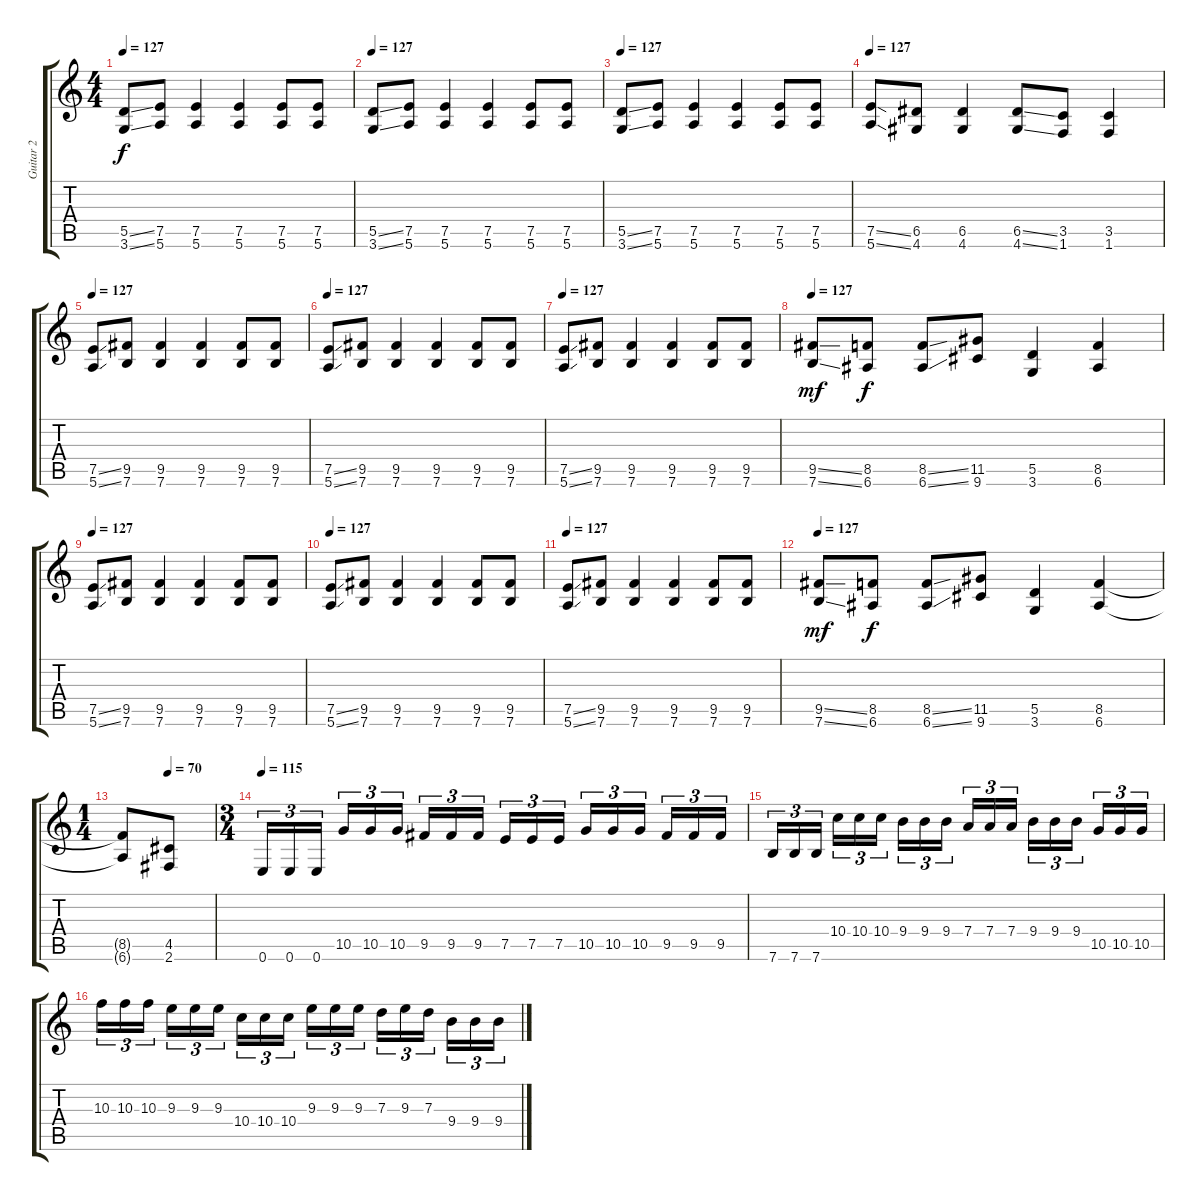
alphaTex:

\track ("Guitar 2" "Guitar 2") {instrument distortionguitar}
\staff {score tabs}
\tuning (E4 B3 G3 D3 A2 E2) {hide}
\ts (4 4)
\tempo 130
\tempo 127
\clef g2
\ks c
(5.5{ss} 3.6{ss}).8{dy f} (7.5 5.6).8 (7.5 5.6).4 (7.5 5.6).4 (7.5 5.6).8 (7.5 5.6).8 |
\tempo 130
\tempo 127
(5.5{ss} 3.6{ss}).8 (7.5 5.6).8 (7.5 5.6).4 (7.5 5.6).4 (7.5 5.6).8 (7.5 5.6).8 |
\tempo 130
\tempo 127
(5.5{ss} 3.6{ss}).8 (7.5 5.6).8 (7.5 5.6).4 (7.5 5.6).4 (7.5 5.6).8 (7.5 5.6).8 |
\tempo 130
\tempo 127
(7.5{ss} 5.6{ss}).8 (6.5 4.6).8 (6.5 4.6).4 (6.5{ss} 4.6{ss}).8 (3.5 1.6).8 (3.5 1.6).4 |
\tempo 127
(7.5{ss} 5.6{ss}).8 (9.5 7.6).8 (9.5 7.6).4 (9.5 7.6).4 (9.5 7.6).8 (9.5 7.6).8 |
\tempo 127
(7.5{ss} 5.6{ss}).8 (9.5 7.6).8 (9.5 7.6).4 (9.5 7.6).4 (9.5 7.6).8 (9.5 7.6).8 |
\tempo 127
(7.5{ss} 5.6{ss}).8 (9.5 7.6).8 (9.5 7.6).4 (9.5 7.6).4 (9.5 7.6).8 (9.5 7.6).8 |
\tempo 127
(9.5{ss} 7.6{ss}).8{dy mf} (8.5 6.6).8{dy f} (8.5{ss} 6.6{ss}).8 (11.5 9.6).8 (5.5 3.6).4 (8.5 6.6).4 |
\tempo 127
(7.5{ss} 5.6{ss}).8 (9.5 7.6).8 (9.5 7.6).4 (9.5 7.6).4 (9.5 7.6).8 (9.5 7.6).8 |
\tempo 127
(7.5{ss} 5.6{ss}).8 (9.5 7.6).8 (9.5 7.6).4 (9.5 7.6).4 (9.5 7.6).8 (9.5 7.6).8 |
\tempo 127
(7.5{ss} 5.6{ss}).8 (9.5 7.6).8 (9.5 7.6).4 (9.5 7.6).4 (9.5 7.6).8 (9.5 7.6).8 |
\tempo 127
(9.5{ss} 7.6{ss}).8{dy mf} (8.5 6.6).8{dy f} (8.5{ss} 6.6{ss}).8 (11.5 9.6).8 (5.5 3.6).4 (8.5 6.6).4 |
\ts (1 4)
\tempo (70 0.5)
(8.5{t} 6.6{t}).8 (4.5 2.6).8 |
\ts (3 4)
\tempo 115
0.6.16{tu (3 2) volume 11} 0.6.16{tu (3 2)} 0.6.16{tu (3 2)} 10.5.16{tu (3 2)} 10.5.16{tu (3 2)} 10.5.16{tu (3 2)} 9.5.16{tu (3 2)} 9.5.16{tu (3 2)} 9.5.16{tu (3 2)} 7.5.16{tu (3 2)} 7.5.16{tu (3 2)} 7.5.16{tu (3 2)} 10.5.16{tu (3 2)} 10.5.16{tu (3 2)} 10.5.16{tu (3 2)} 9.5.16{tu (3 2)} 9.5.16{tu (3 2)} 9.5.16{tu (3 2)} |
7.6.16{tu (3 2)} 7.6.16{tu (3 2)} 7.6.16{tu (3 2)} 10.4.16{tu (3 2)} 10.4.16{tu (3 2)} 10.4.16{tu (3 2)} 9.4.16{tu (3 2)} 9.4.16{tu (3 2)} 9.4.16{tu (3 2)} 7.4.16{tu (3 2)} 7.4.16{tu (3 2)} 7.4.16{tu (3 2)} 9.4.16{tu (3 2)} 9.4.16{tu (3 2)} 9.4.16{tu (3 2)} 10.5.16{tu (3 2)} 10.5.16{tu (3 2)} 10.5.16{tu (3 2)} |
10.3.16{tu (3 2)} 10.3.16{tu (3 2)} 10.3.16{tu (3 2)} 9.3.16{tu (3 2)} 9.3.16{tu (3 2)} 9.3.16{tu (3 2)} 10.4.16{tu (3 2)} 10.4.16{tu (3 2)} 10.4.16{tu (3 2)} 9.3.16{tu (3 2)} 9.3.16{tu (3 2)} 9.3.16{tu (3 2)} 7.3.16{tu (3 2)} 9.3.16{tu (3 2)} 7.3.16{tu (3 2)} 9.4.16{tu (3 2)} 9.4.16{tu (3 2)} 9.4.16{tu (3 2)}
